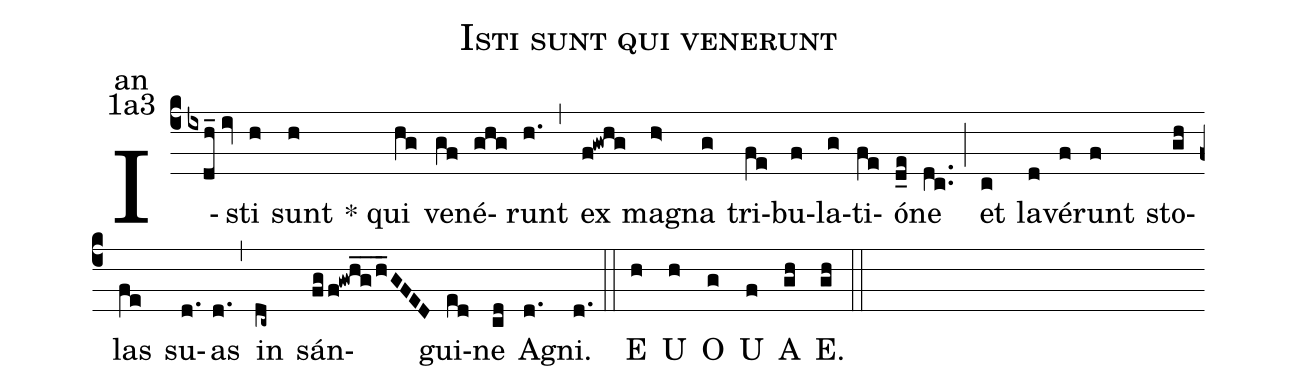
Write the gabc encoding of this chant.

name:Isti sunt qui venerunt;
office-part:an;
mode:1a3;
%%
(c4) I(ixdh_//iv)sti(h) sunt(h) <sp>*</sp> qui(hg) ve(gf)né(ghg)runt(h.) (,)
ex(f!gwhg) ma(h>)gna(g) tri(fe)bu(f)la(g)ti(fe)ó(d_e)ne(dc..) (;)
et(c) la(d)vé(f)runt(f) sto(gh)las(fe) su(d.)as(d.) (,) in(dc~) sán(fg/f!gwhg__/h_GFED)gui(ed)ne(cd) A(d.)gni.(d.) (::)
<eu> E(h) U(h) O(g) U(f) A(gh) E.(gh) </eu> (::)
